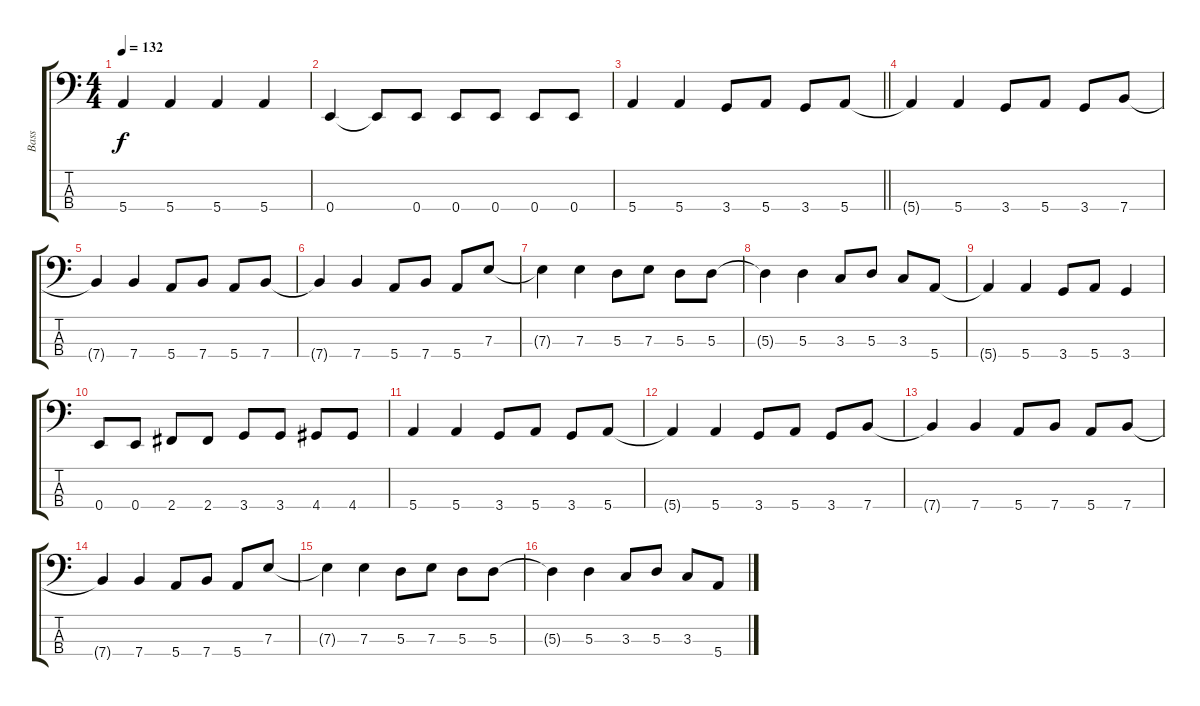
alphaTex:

\track ("Bass" "Bass") {instrument electricbasspick}
\staff {score tabs}
\tuning (G2 D2 A1 E1) {hide}
\ts (4 4)
\tempo 132
\clef f4
\ks c
5.4.4{dy f} 5.4.4 5.4.4 5.4.4 |
0.4.4 0.4{t}.8 0.4.8 0.4.8 0.4.8 0.4.8 0.4.8 |
\barLineRight lightlight
5.4.4 5.4.4 3.4.8 5.4.8 3.4.8 5.4.8 |
\section ("" "")
5.4{t}.4 5.4.4 3.4.8 5.4.8 3.4.8 7.4.8 |
7.4{t}.4 7.4.4 5.4.8 7.4.8 5.4.8 7.4.8 |
7.4{t}.4 7.4.4 5.4.8 7.4.8 5.4.8 7.3.8 |
7.3{t}.4 7.3.4 5.3.8 7.3.8 5.3.8 5.3.8 |
5.3{t}.4 5.3.4 3.3.8 5.3.8 3.3.8 5.4.8 |
5.4{t}.4 5.4.4 3.4.8 5.4.8 3.4.4 |
0.4.8 0.4.8 2.4.8 2.4.8 3.4.8 3.4.8 4.4.8 4.4.8 |
5.4.4 5.4.4 3.4.8 5.4.8 3.4.8 5.4.8 |
5.4{t}.4 5.4.4 3.4.8 5.4.8 3.4.8 7.4.8 |
7.4{t}.4 7.4.4 5.4.8 7.4.8 5.4.8 7.4.8 |
7.4{t}.4 7.4.4 5.4.8 7.4.8 5.4.8 7.3.8 |
7.3{t}.4 7.3.4 5.3.8 7.3.8 5.3.8 5.3.8 |
5.3{t}.4 5.3.4 3.3.8 5.3.8 3.3.8 5.4.8
